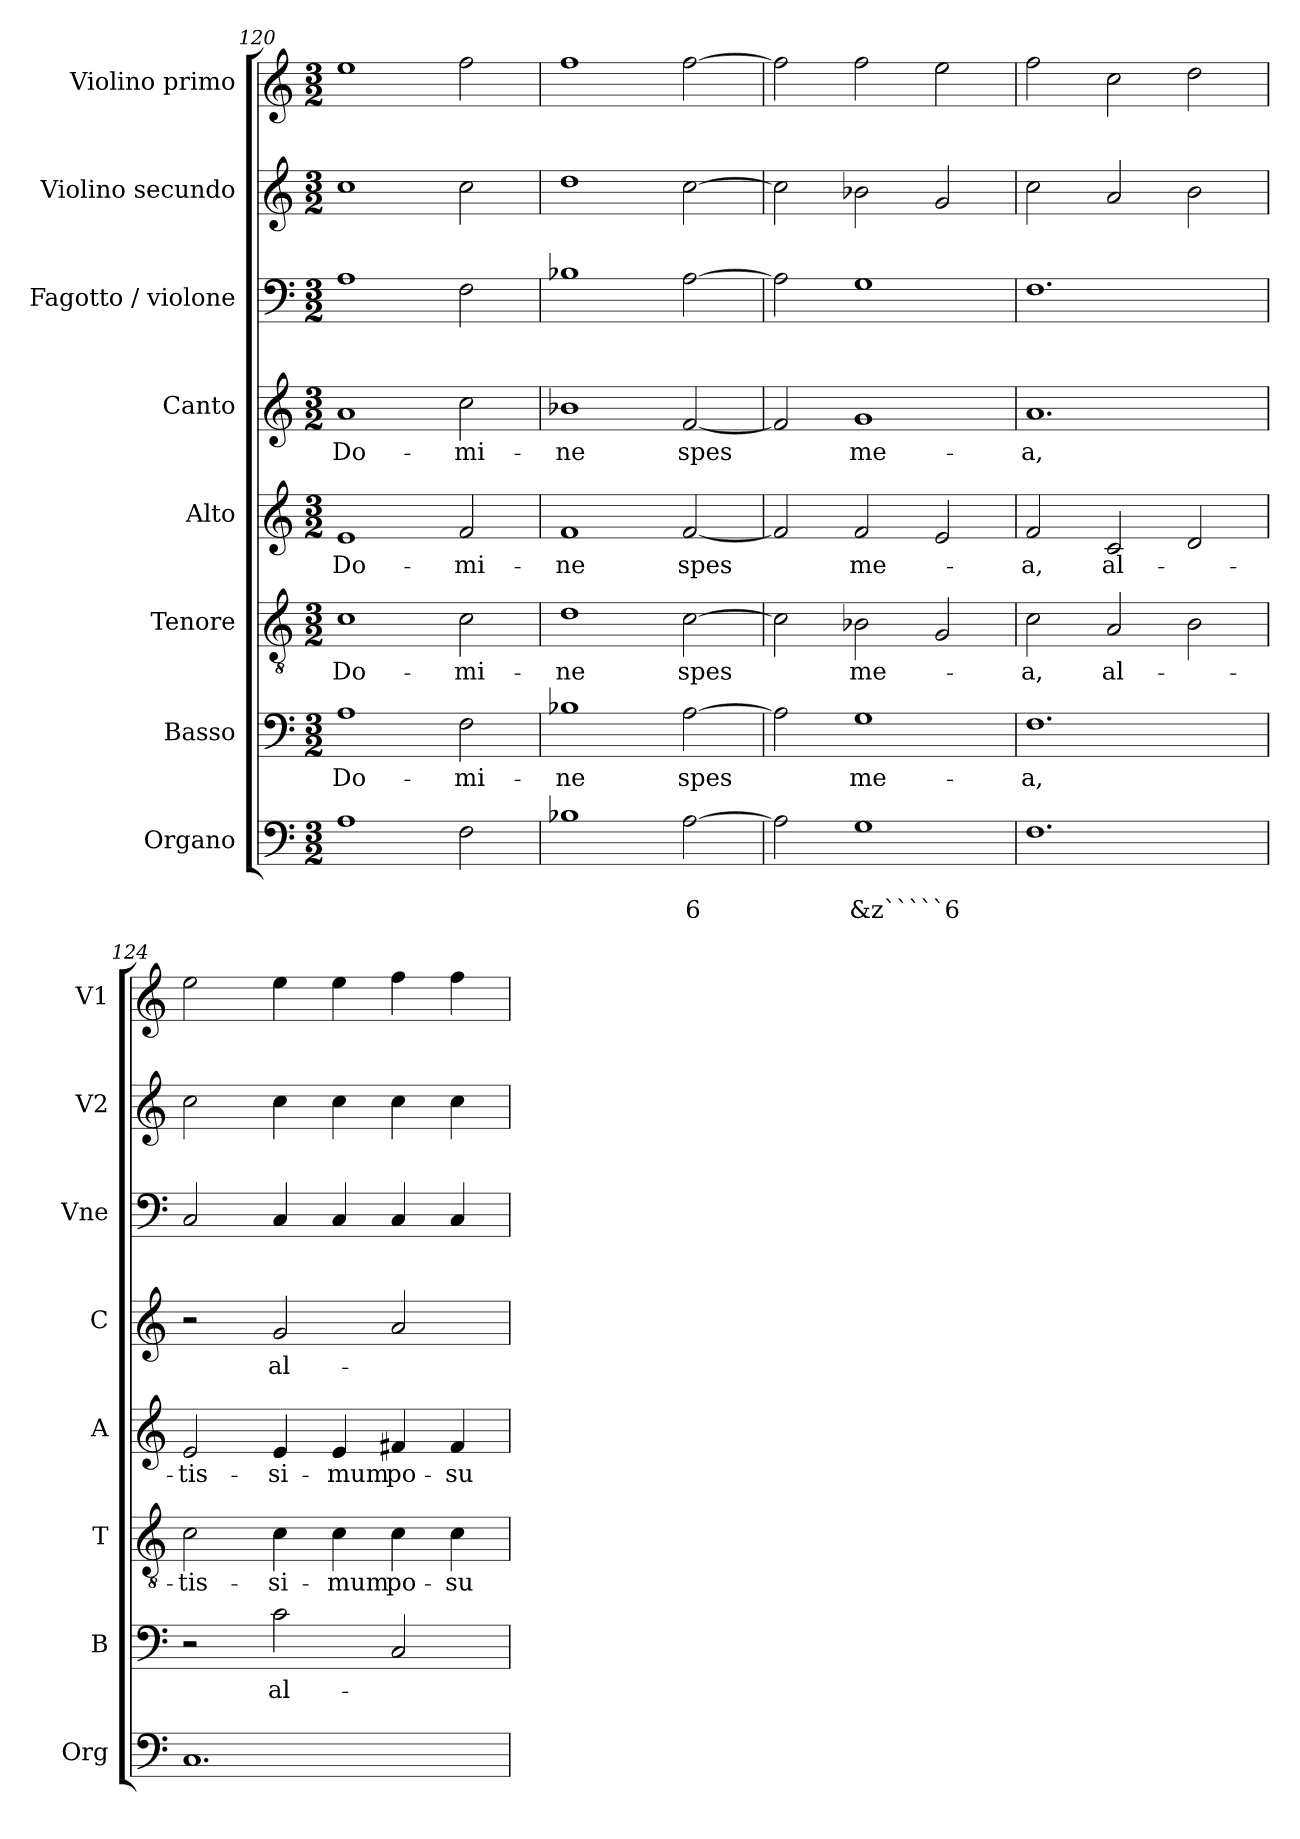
**kern	**text	**text	**kern	**text	**kern	**text	**kern	**text	**kern	**text	**kern	**kern	**kern
*part8	*part8	*part8	*part7	*part7	*part6	*part6	*part5	*part5	*part4	*part4	*part3	*part2	*part1
*staff8	*staff8	*staff8	*staff7	*staff7	*staff6	*staff6	*staff5	*staff5	*staff4	*staff4	*staff3	*staff2	*staff1
*I"Organo	*	*	*I"Basso	*	*I"Tenore	*	*I"Alto	*	*I"Canto	*	*I"Fagotto / violone	*I"Violino secundo	*I"Violino primo
*I'Org	*	*	*I'B	*	*I'T	*	*I'A	*	*I'C	*	*I'Vne	*I'V2	*I'V1
*clefF4	*	*	*clefF4	*	*clefGv2	*	*clefG2	*	*clefG2	*	*clefF4	*clefG2	*clefG2
*k[]	*	*	*k[]	*	*k[]	*	*k[]	*	*k[]	*	*k[]	*k[]	*k[]
*C:	*	*	*C:	*	*C:	*	*C:	*	*C:	*	*C:	*C:	*C:
*M3/2	*	*	*M3/2	*	*M3/2	*	*M3/2	*	*M3/2	*	*M3/2	*M3/2	*M3/2
=120	=120	=120	=120	=120	=120	=120	=120	=120	=120	=120	=120	=120	=120
!	!	!	!	!LO:LY:b	!	!LO:LY:b	!	!LO:LY:b	!	!LO:LY:b	!	!	!
1A	.	.	1A	Do-	1c	Do-	1e	Do-	1a	Do-	1A	1cc	1ee
!	!	!	!	!LO:LY:b	!	!LO:LY:b	!	!LO:LY:b	!	!LO:LY:b	!	!	!
2F\	.	.	2F\	-mi-	2c\	-mi-	2f/	-mi-	2cc\	-mi-	2F\	2cc\	2ff\
!!LO:LB:g=z
=121	=121	=121	=121	=121	=121	=121	=121	=121	=121	=121	=121	=121	=121
!	!	!	!	!LO:LY:b	!	!LO:LY:b	!	!LO:LY:b	!	!LO:LY:b	!	!	!
1B-X	.	.	1B-X	-ne	1d	-ne	1f	-ne	1b-X	-ne	1B-X	1dd	1ff
!	!	!LO:LY:b	!	!LO:LY:b	!	!LO:LY:b	!	!LO:LY:b	!	!LO:LY:b	!	!	!
[2A\	.	6	[2A\	spes	[2c\	spes	[2f/	spes	[2f/	spes	[2A\	[2cc\	[2ff\
=122	=122	=122	=122	=122	=122	=122	=122	=122	=122	=122	=122	=122	=122
2A\]	.	.	2A\]	.	2c\]	.	2f/]	.	2f/]	.	2A\]	2cc\]	2ff\]
!	!	!LO:LY:b	!	!LO:LY:b	!	!LO:LY:b	!	!LO:LY:b	!	!LO:LY:b	!	!	!
1G	.	&z`````6	1G	me-	2B-X\	me-	2f/	me-	1g	me-	1G	2b-X\	2ff\
.	.	.	.	.	2G/	.	2e/	.	.	.	.	2g/	2ee\
=123	=123	=123	=123	=123	=123	=123	=123	=123	=123	=123	=123	=123	=123
!	!	!	!	!LO:LY:b	!	!LO:LY:b	!	!LO:LY:b	!	!LO:LY:b	!	!	!
1.F	.	.	1.F	-a,	2c\	-a,	2f/	-a,	1.a	-a,	1.F	2cc\	2ff\
!	!	!	!	!	!	!LO:LY:b	!	!LO:LY:b	!	!	!	!	!
.	.	.	.	.	2A/	al-	2c/	al-	.	.	.	2a/	2cc\
.	.	.	.	.	2B\	.	2d/	.	.	.	.	2b\	2dd\
=124	=124	=124	=124	=124	=124	=124	=124	=124	=124	=124	=124	=124	=124
!	!	!	!	!	!	!LO:LY:b	!	!LO:LY:b	!	!	!	!	!
1.C	.	.	2r	.	2c\	-tis-	2e/	-tis-	2r	.	2C/	2cc\	2ee\
!	!	!	!	!LO:LY:b	!	!LO:LY:b	!	!LO:LY:b	!	!LO:LY:b	!	!	!
.	.	.	2c\	al-	4c\	-si-	4e/	-si-	2g/	al-	4C/	4cc\	4ee\
!	!	!	!	!	!	!LO:LY:b	!	!LO:LY:b	!	!	!	!	!
.	.	.	.	.	4c\	-mum	4e/	-mum	.	.	4C/	4cc\	4ee\
!	!	!	!	!	!	!LO:LY:b	!	!LO:LY:b	!	!	!	!	!
.	.	.	2C/	.	4c\	po-	4f#X/	po-	2a/	.	4C/	4cc\	4ff\
!	!	!	!	!	!	!LO:LY:b	!	!LO:LY:b	!	!	!	!	!
.	.	.	.	.	4c\	-su-	4f#/	-su-	.	.	4C/	4cc\	4ff\
=	=	=	=	=	=	=	=	=	=	=	=	=	=
*-	*-	*-	*-	*-	*-	*-	*-	*-	*-	*-	*-	*-	*-
